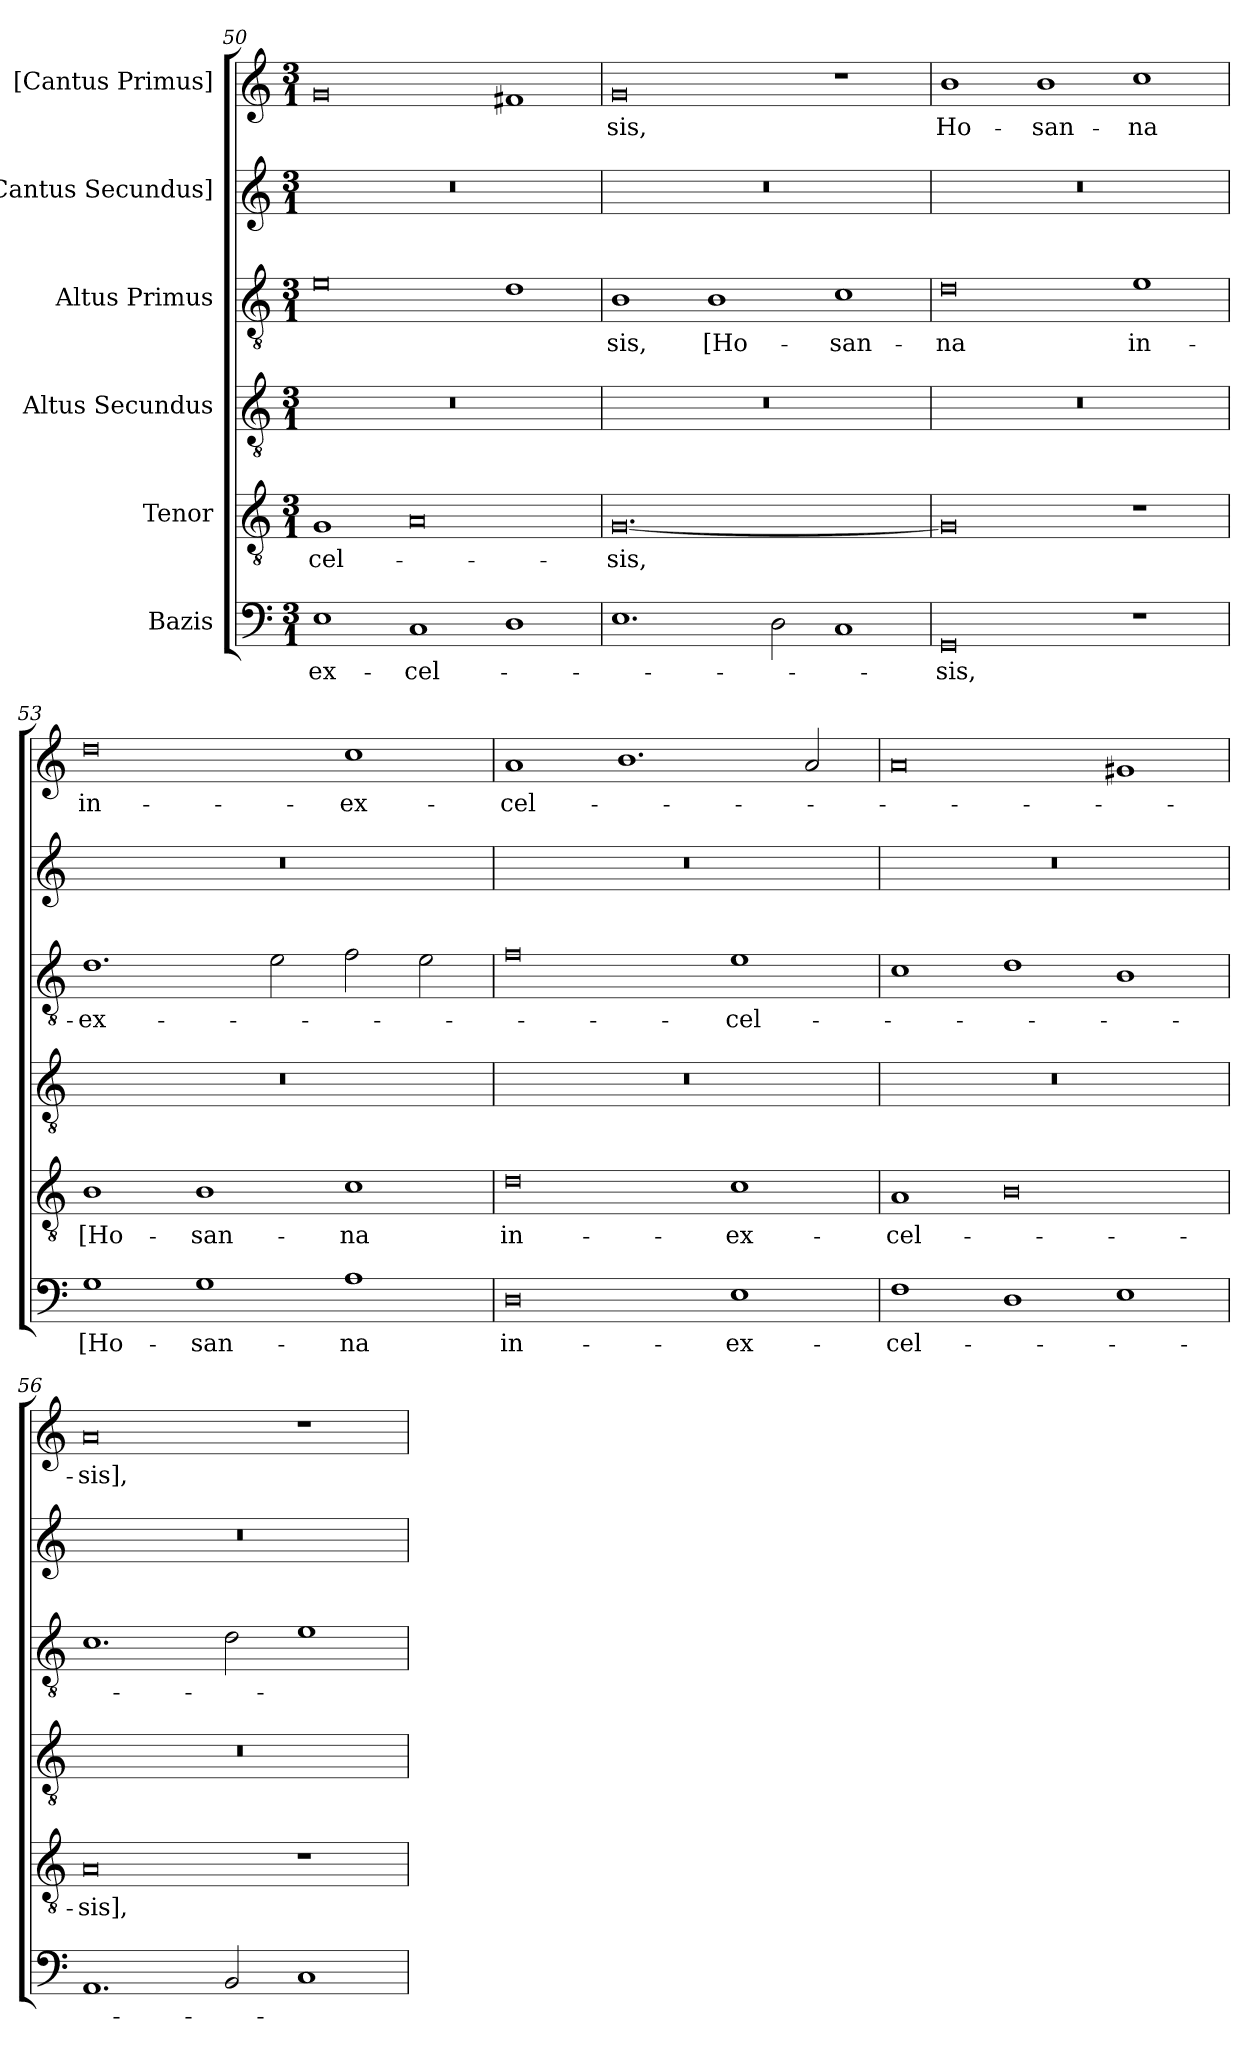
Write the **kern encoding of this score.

**kern	**text	**kern	**text	**kern	**kern	**text	**kern	**kern	**text
*part6	*part6	*part5	*part5	*part4	*part3	*part3	*part2	*part1	*part1
*staff6	*staff6	*staff5	*staff5	*staff4	*staff3	*staff3	*staff2	*staff1	*staff1
*I"Bazis	*	*I"Tenor	*	*I"Altus Secundus	*I"Altus Primus	*	*I"[Cantus Secundus]	*I"[Cantus Primus]	*
*clefF4	*	*clefGv2	*	*clefGv2	*clefGv2	*	*clefG2	*clefG2	*
*k[]	*	*k[]	*	*k[]	*k[]	*	*k[]	*k[]	*
*M3/1	*	*M3/1	*	*M3/1	*M3/1	*	*M3/1	*M3/1	*
=50	=50	=50	=50	=50	=50	=50	=50	=50	=50
1E\	ex-	1G/	-cel-	0.r	0e\	.	0.r	0g/	.
1C/	-cel-	0A/	.	.	.	.	.	.	.
1D\	.	.	.	.	1d\	.	.	1f#X/	.
=51	=51	=51	=51	=51	=51	=51	=51	=51	=51
1.E\	.	[0.G/	-sis,	0.r	1B\	-sis,	0.r	0g/	-sis,
.	.	.	.	.	1B\	[Ho-	.	.	.
2D\	.	.	.	.	.	.	.	.	.
1C/	.	.	.	.	1c\	-san-	.	1r	.
=52	=52	=52	=52	=52	=52	=52	=52	=52	=52
0GG/	-sis,	0G/]	.	0.r	0d\	-na	0.r	1b\	Ho-
.	.	.	.	.	.	.	.	1b\	-san-
1r	.	1r	.	.	1e\	in-	.	1cc\	-na
=53	=53	=53	=53	=53	=53	=53	=53	=53	=53
1G\	[Ho-	1B\	[Ho-	0.r	1.d\	ex-	0.r	0dd\	in-
1G\	-san-	1B\	-san-	.	.	.	.	.	.
.	.	.	.	.	2e\	.	.	.	.
1A\	-na	1c\	-na	.	2f\	.	.	1cc\	ex-
.	.	.	.	.	2e\	.	.	.	.
=54	=54	=54	=54	=54	=54	=54	=54	=54	=54
0D\	in-	0d\	in-	0.r	0f\	.	0.r	1a/	-cel-
.	.	.	.	.	.	.	.	1.b\	.
1E\	ex-	1c\	ex-	.	1e\	-cel-	.	.	.
.	.	.	.	.	.	.	.	2a/	.
=55	=55	=55	=55	=55	=55	=55	=55	=55	=55
1F\	-cel-	1A/	-cel-	0.r	1c\	.	0.r	0a/	.
1D\	.	0B\	.	.	1d\	.	.	.	.
1E\	.	.	.	.	1B\	.	.	1g#X/	.
=56	=56	=56	=56	=56	=56	=56	=56	=56	=56
1.AA/	.	0A/	-sis],	0.r	1.c\	.	0.r	0a/	-sis],
2BB/	.	.	.	.	2d\	.	.	.	.
1C/	.	1r	.	.	1e\	.	.	1r	.
=	=	=	=	=	=	=	=	=	=
*-	*-	*-	*-	*-	*-	*-	*-	*-	*-
